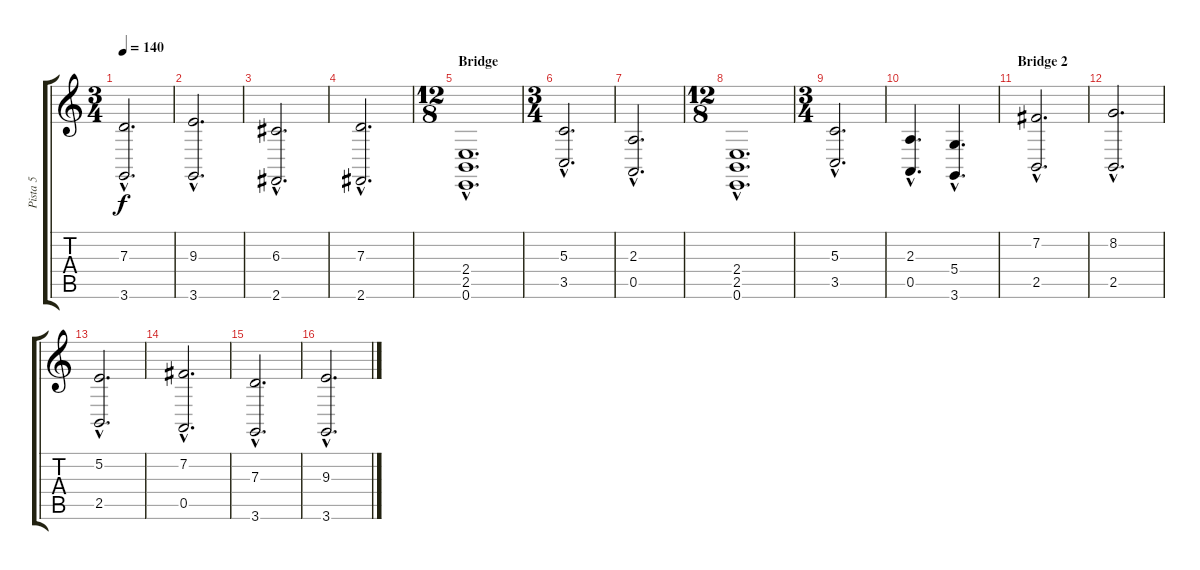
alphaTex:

\track ("Pista 5" "Pista 5") {instrument stringensemble2}
\staff {score tabs}
\tuning (E4 B3 G3 D3 A2 E2) {hide}
\ts (3 4)
\tempo 140
\clef g2
\ks c
(7.3{hac} 3.6{hac}).2{d dy f} |
(9.3{hac} 3.6{hac}).2{d} |
(6.3{hac} 2.6{hac}).2{d} |
(7.3{hac} 2.6{hac}).2{d} |
\ts (12 8)
\section ("" "Bridge")
(2.4{hac} 2.5{hac} 0.6{hac}).1{d} |
\ts (3 4)
(5.3{hac} 3.5{hac}).2{d} |
(2.3{hac} 0.5{hac}).2{d} |
\ts (12 8)
(2.4{hac} 2.5{hac} 0.6{hac}).1{d} |
\ts (3 4)
(5.3{hac} 3.5{hac}).2{d} |
(2.3{hac} 0.5{hac}).4{d} (5.4{hac} 3.6{hac}).4{d} |
\section ("" "Bridge 2")
(7.2{hac} 2.5{hac}).2{d} |
(8.2{hac} 2.5{hac}).2{d} |
(5.2{hac} 2.5{hac}).2{d} |
(7.2{hac} 0.5{hac}).2{d} |
(7.3{hac} 3.6{hac}).2{d} |
(9.3{hac} 3.6{hac}).2{d}
